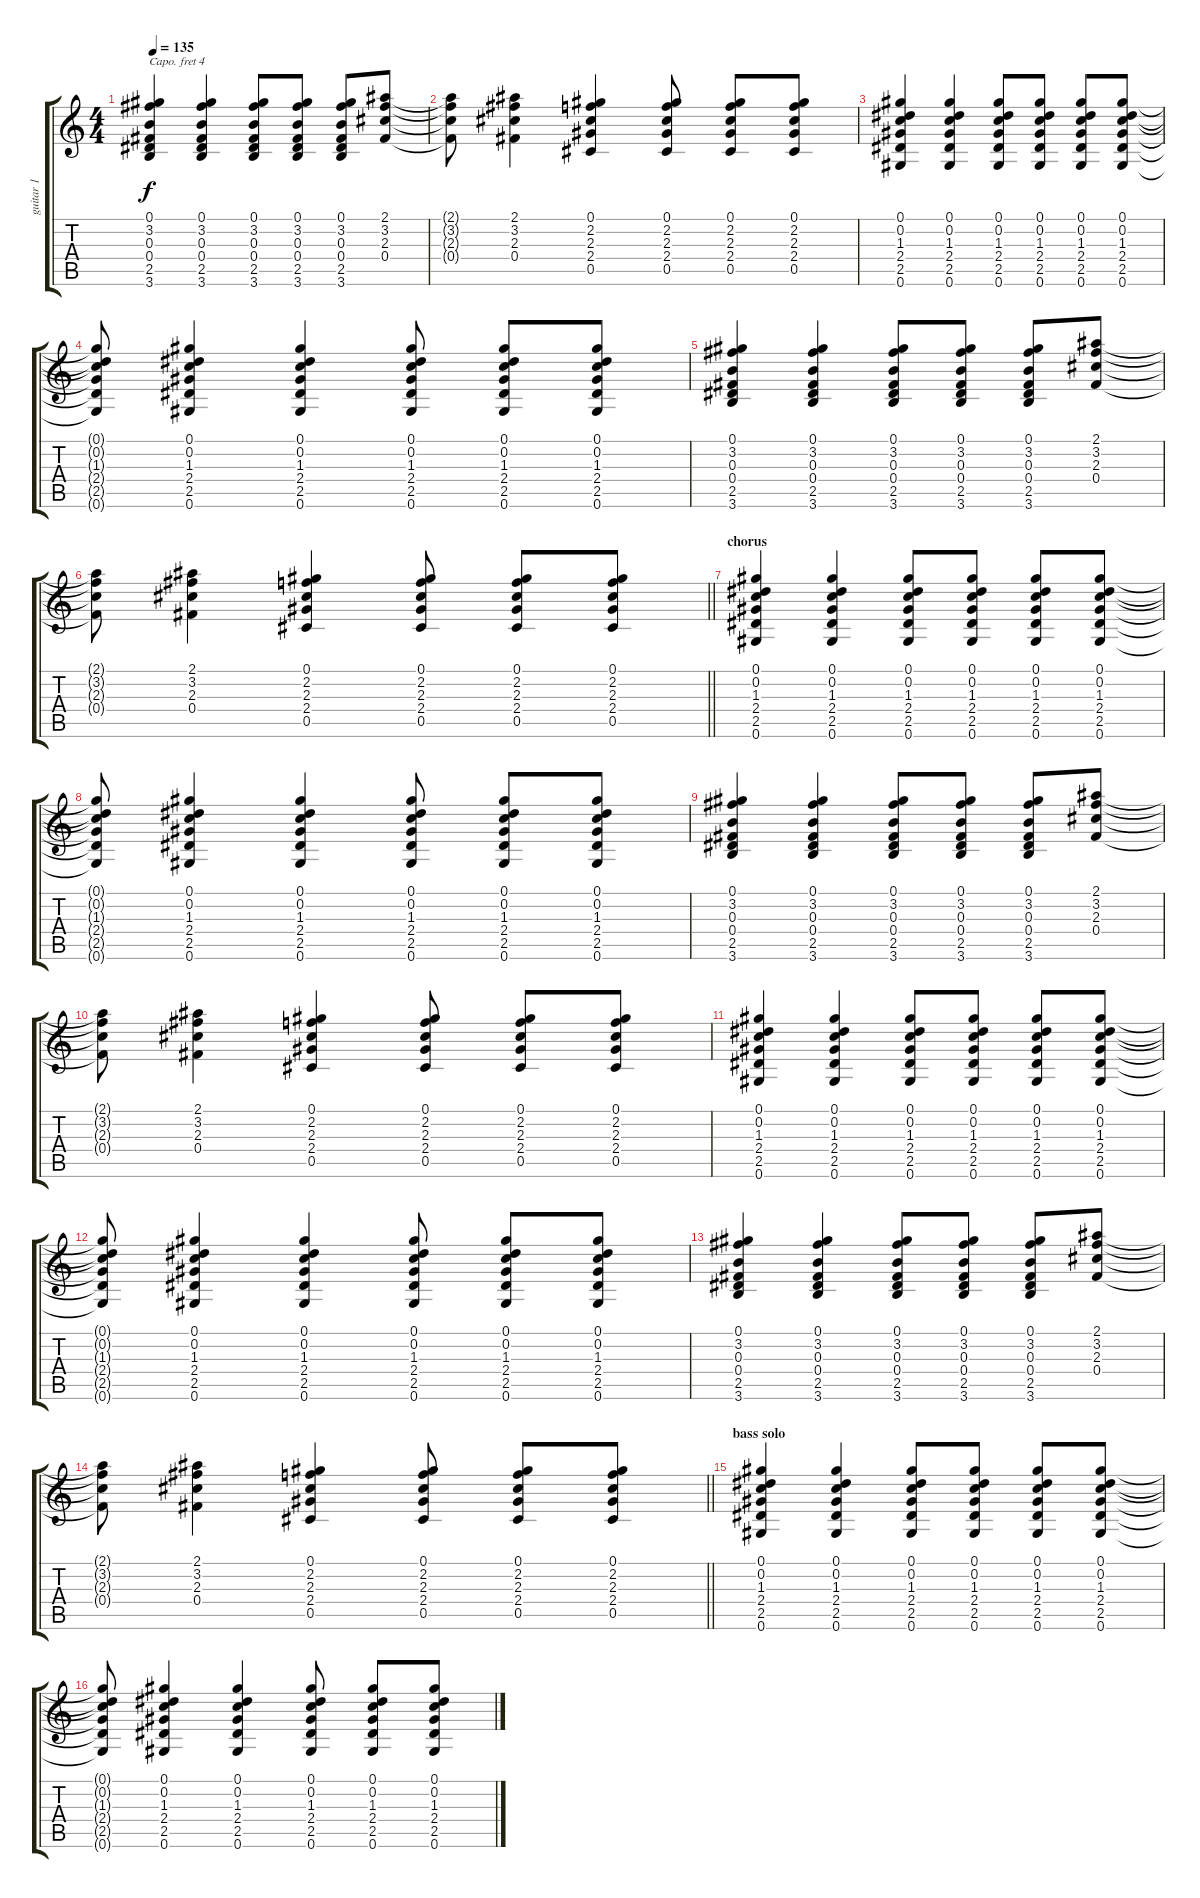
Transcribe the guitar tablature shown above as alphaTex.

\track ("guitar 1 " "guitar 1 ") {instrument electricguitarjazz}
\staff {score tabs}
\capo 4
\tuning (E4 B3 G3 D3 A2 E2) {hide}
\ts (4 4)
\tempo 135
\clef g2
\ks c
(0.1 3.2 0.3 0.4 2.5 3.6).4{dy f} (0.1 3.2 0.3 0.4 2.5 3.6).4 (0.1 3.2 0.3 0.4 2.5 3.6).8 (0.1 3.2 0.3 0.4 2.5 3.6).8 (0.1 3.2 0.3 0.4 2.5 3.6).8 (2.1 3.2 2.3 0.4).8 |
(2.1{t} 3.2{t} 2.3{t} 0.4{t}).8 (2.1 3.2 2.3 0.4).4 (0.1 2.2 2.3 2.4 0.5).4 (0.1 2.2 2.3 2.4 0.5).8 (0.1 2.2 2.3 2.4 0.5).8 (0.1 2.2 2.3 2.4 0.5).8 |
(0.1 0.2 1.3 2.4 2.5 0.6).4 (0.1 0.2 1.3 2.4 2.5 0.6).4 (0.1 0.2 1.3 2.4 2.5 0.6).8 (0.1 0.2 1.3 2.4 2.5 0.6).8 (0.1 0.2 1.3 2.4 2.5 0.6).8 (0.1 0.2 1.3 2.4 2.5 0.6).8 |
(0.1{t} 0.2{t} 1.3{t} 2.4{t} 2.5{t} 0.6{t}).8 (0.1 0.2 1.3 2.4 2.5 0.6).4 (0.1 0.2 1.3 2.4 2.5 0.6).4 (0.1 0.2 1.3 2.4 2.5 0.6).8 (0.1 0.2 1.3 2.4 2.5 0.6).8 (0.1 0.2 1.3 2.4 2.5 0.6).8 |
(0.1 3.2 0.3 0.4 2.5 3.6).4 (0.1 3.2 0.3 0.4 2.5 3.6).4 (0.1 3.2 0.3 0.4 2.5 3.6).8 (0.1 3.2 0.3 0.4 2.5 3.6).8 (0.1 3.2 0.3 0.4 2.5 3.6).8 (2.1 3.2 2.3 0.4).8 |
\barLineRight lightlight
(2.1{t} 3.2{t} 2.3{t} 0.4{t}).8 (2.1 3.2 2.3 0.4).4 (0.1 2.2 2.3 2.4 0.5).4 (0.1 2.2 2.3 2.4 0.5).8 (0.1 2.2 2.3 2.4 0.5).8 (0.1 2.2 2.3 2.4 0.5).8 |
\section ("" "chorus")
(0.1 0.2 1.3 2.4 2.5 0.6).4 (0.1 0.2 1.3 2.4 2.5 0.6).4 (0.1 0.2 1.3 2.4 2.5 0.6).8 (0.1 0.2 1.3 2.4 2.5 0.6).8 (0.1 0.2 1.3 2.4 2.5 0.6).8 (0.1 0.2 1.3 2.4 2.5 0.6).8 |
(0.1{t} 0.2{t} 1.3{t} 2.4{t} 2.5{t} 0.6{t}).8 (0.1 0.2 1.3 2.4 2.5 0.6).4 (0.1 0.2 1.3 2.4 2.5 0.6).4 (0.1 0.2 1.3 2.4 2.5 0.6).8 (0.1 0.2 1.3 2.4 2.5 0.6).8 (0.1 0.2 1.3 2.4 2.5 0.6).8 |
(0.1 3.2 0.3 0.4 2.5 3.6).4 (0.1 3.2 0.3 0.4 2.5 3.6).4 (0.1 3.2 0.3 0.4 2.5 3.6).8 (0.1 3.2 0.3 0.4 2.5 3.6).8 (0.1 3.2 0.3 0.4 2.5 3.6).8 (2.1 3.2 2.3 0.4).8 |
(2.1{t} 3.2{t} 2.3{t} 0.4{t}).8 (2.1 3.2 2.3 0.4).4 (0.1 2.2 2.3 2.4 0.5).4 (0.1 2.2 2.3 2.4 0.5).8 (0.1 2.2 2.3 2.4 0.5).8 (0.1 2.2 2.3 2.4 0.5).8 |
(0.1 0.2 1.3 2.4 2.5 0.6).4 (0.1 0.2 1.3 2.4 2.5 0.6).4 (0.1 0.2 1.3 2.4 2.5 0.6).8 (0.1 0.2 1.3 2.4 2.5 0.6).8 (0.1 0.2 1.3 2.4 2.5 0.6).8 (0.1 0.2 1.3 2.4 2.5 0.6).8 |
(0.1{t} 0.2{t} 1.3{t} 2.4{t} 2.5{t} 0.6{t}).8 (0.1 0.2 1.3 2.4 2.5 0.6).4 (0.1 0.2 1.3 2.4 2.5 0.6).4 (0.1 0.2 1.3 2.4 2.5 0.6).8 (0.1 0.2 1.3 2.4 2.5 0.6).8 (0.1 0.2 1.3 2.4 2.5 0.6).8 |
(0.1 3.2 0.3 0.4 2.5 3.6).4 (0.1 3.2 0.3 0.4 2.5 3.6).4 (0.1 3.2 0.3 0.4 2.5 3.6).8 (0.1 3.2 0.3 0.4 2.5 3.6).8 (0.1 3.2 0.3 0.4 2.5 3.6).8 (2.1 3.2 2.3 0.4).8 |
\barLineRight lightlight
(2.1{t} 3.2{t} 2.3{t} 0.4{t}).8 (2.1 3.2 2.3 0.4).4 (0.1 2.2 2.3 2.4 0.5).4 (0.1 2.2 2.3 2.4 0.5).8 (0.1 2.2 2.3 2.4 0.5).8 (0.1 2.2 2.3 2.4 0.5).8 |
\section ("" "bass solo")
(0.1 0.2 1.3 2.4 2.5 0.6).4 (0.1 0.2 1.3 2.4 2.5 0.6).4 (0.1 0.2 1.3 2.4 2.5 0.6).8 (0.1 0.2 1.3 2.4 2.5 0.6).8 (0.1 0.2 1.3 2.4 2.5 0.6).8 (0.1 0.2 1.3 2.4 2.5 0.6).8 |
(0.1{t} 0.2{t} 1.3{t} 2.4{t} 2.5{t} 0.6{t}).8 (0.1 0.2 1.3 2.4 2.5 0.6).4 (0.1 0.2 1.3 2.4 2.5 0.6).4 (0.1 0.2 1.3 2.4 2.5 0.6).8 (0.1 0.2 1.3 2.4 2.5 0.6).8 (0.1 0.2 1.3 2.4 2.5 0.6).8
